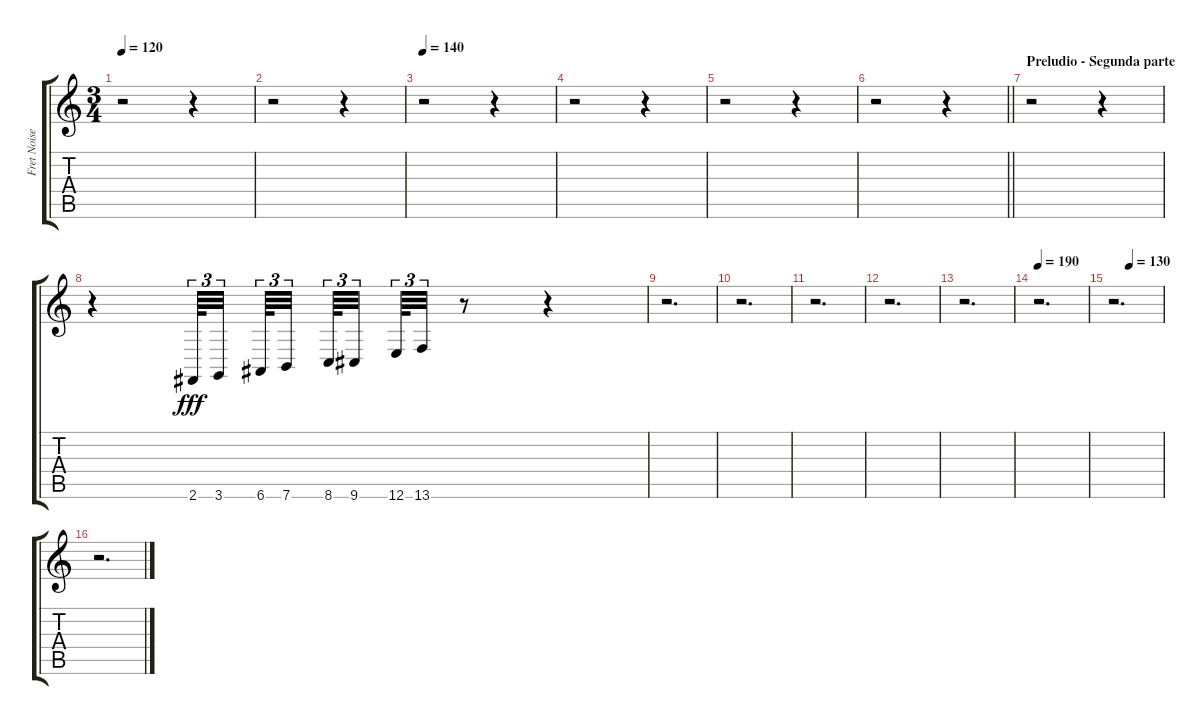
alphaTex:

\track ("Fret Noise" "Fret Noise") {instrument guitarfretnoise}
\staff {score tabs}
\tuning (E4 B3 G3 D3 A2 E2) {hide}
\ts (3 4)
\tempo 120
\clef g2
\ks c
r.2{dy fff} r.4 |
r.2 r.4 |
\tempo 140
r.2 r.4 |
r.2 r.4 |
r.2 r.4 |
\barLineRight lightlight
r.2 r.4 |
\section ("" "Preludio - Segunda parte")
r.2 r.4 |
r.4 2.6.64{tu (3 2)} 3.6.32{tu (3 2) beam splitsecondary} 6.6.64{tu (3 2)} 7.6.32{tu (3 2) beam splitsecondary} 8.6.64{tu (3 2)} 9.6.32{tu (3 2) beam splitsecondary} 12.6.64{tu (3 2)} 13.6.32{tu (3 2)} r.8 r.4 |
r.2{d} |
r.2{d} |
r.2{d} |
r.2{d} |
r.2{d} |
\tempo 190
r.2{d} |
\tempo (130 0.3333333333333333)
r.2{d} |
r.2{d}
